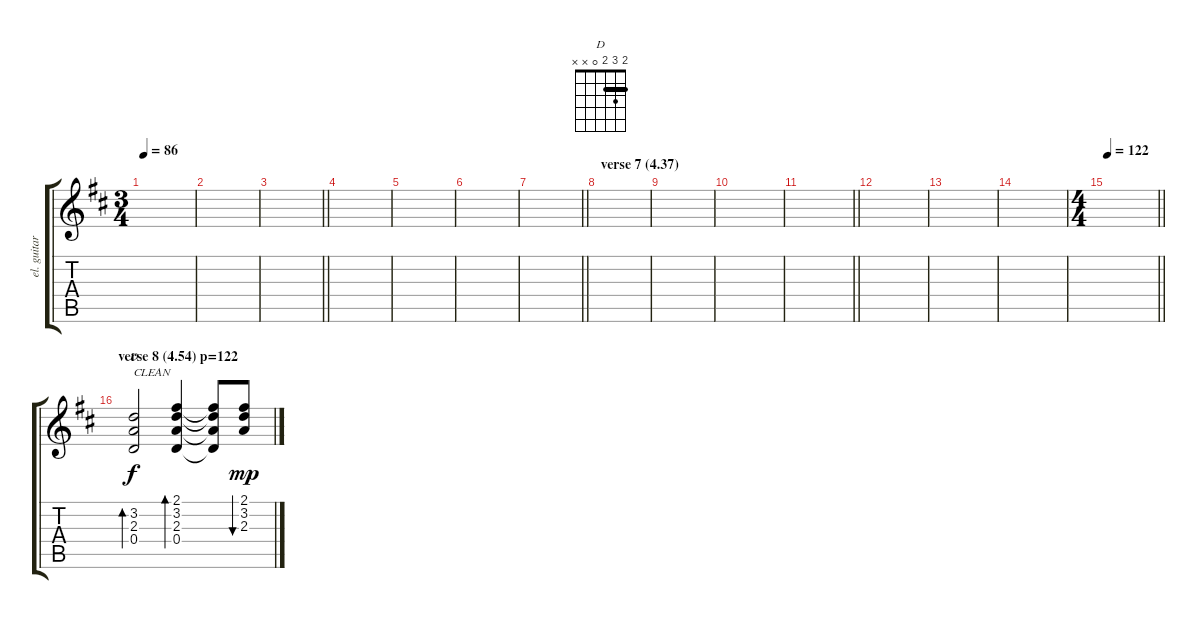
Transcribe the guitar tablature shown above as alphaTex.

\track ("el. guitar 1" "el. guitar") {instrument overdrivenguitar}
\staff {score tabs}
\tuning (E4 B3 G3 D3 A2 E2) {hide}
\chord ("D" 2 3 2 0 x x) {barre 2}
\ts (3 4)
\tempo 86
\clef g2
\ks d
|
|
\barLineRight lightlight
|
|
|
|
\barLineRight lightlight
|
\section ("" "verse 7 (4.37)")
|
|
|
\barLineRight lightlight
|
|
|
|
\ts (4 4)
\tempo 122
\barLineRight lightlight
|
\section ("" "verse 8 (4.54) p=122")
(3.2 2.3 0.4).2{bd 30 ch "D" txt "CLEAN" volume 10 instrument electricguitarjazz} (2.1 3.2 2.3 0.4).4{bd 30} (2.1{t} 3.2{t} 2.3{t} 0.4{t}).8 (2.1 3.2 2.3).8{bu 30 dy mp}
